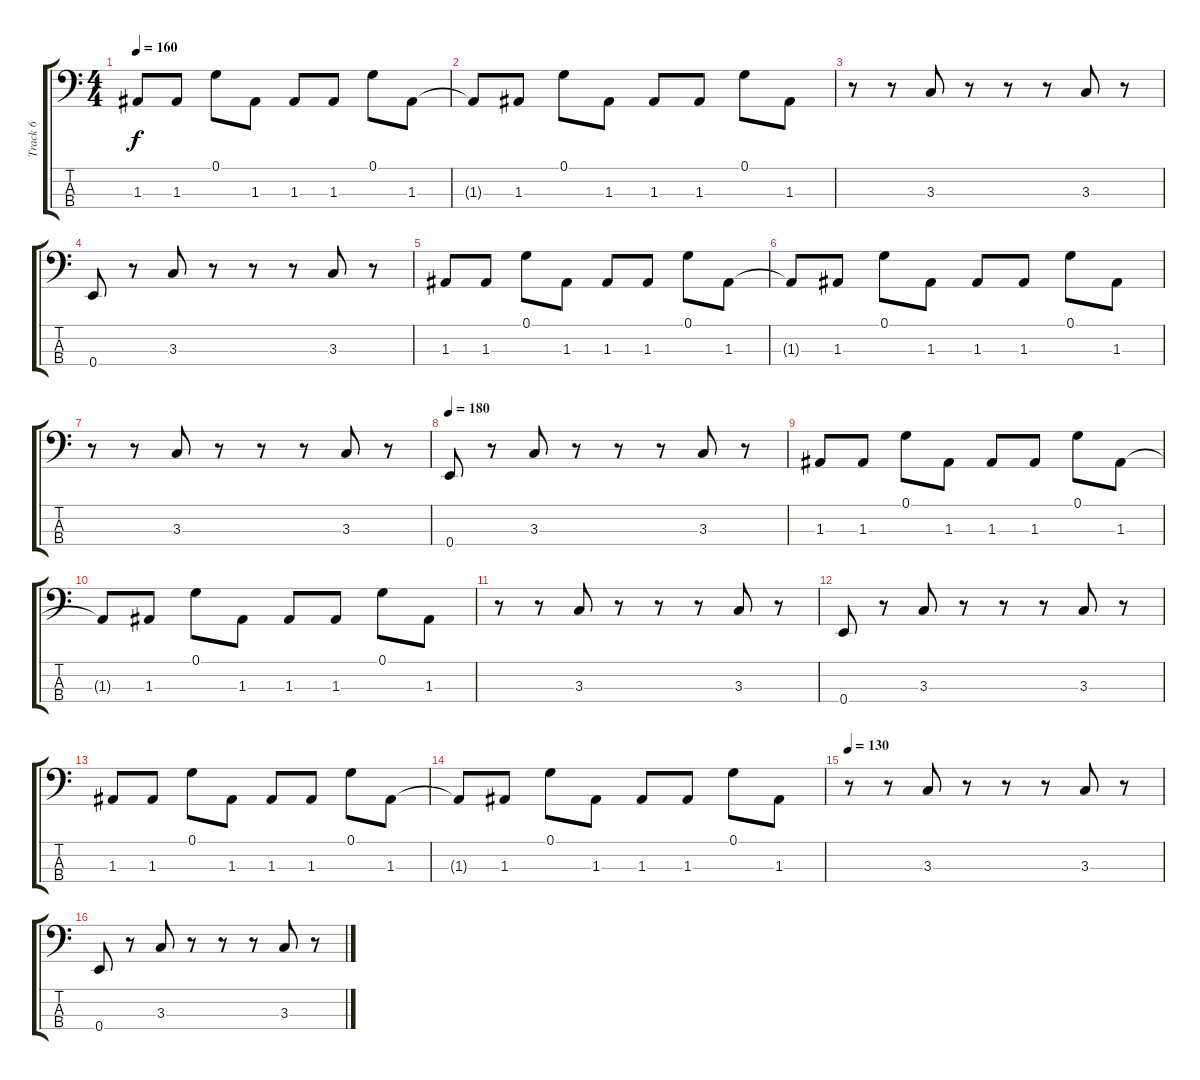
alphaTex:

\track ("Track 6" "Track 6") {instrument electricbasspick}
\staff {score tabs}
\tuning (G2 D2 A1 E1) {hide}
\ts (4 4)
\tempo 160
\clef f4
\ks c
1.3.8{dy f} 1.3.8 0.1.8 1.3.8 1.3.8 1.3.8 0.1.8 1.3.8 |
1.3{t}.8 1.3.8 0.1.8 1.3.8 1.3.8 1.3.8 0.1.8 1.3.8 |
r.8 r.8 3.3.8 r.8 r.8 r.8 3.3.8 r.8 |
0.4.8 r.8 3.3.8 r.8 r.8 r.8 3.3.8 r.8 |
1.3.8 1.3.8 0.1.8 1.3.8 1.3.8 1.3.8 0.1.8 1.3.8 |
1.3{t}.8 1.3.8 0.1.8 1.3.8 1.3.8 1.3.8 0.1.8 1.3.8 |
r.8 r.8 3.3.8 r.8 r.8 r.8 3.3.8 r.8 |
\tempo 180
0.4.8 r.8 3.3.8 r.8 r.8 r.8 3.3.8 r.8 |
1.3.8 1.3.8 0.1.8 1.3.8 1.3.8 1.3.8 0.1.8 1.3.8 |
1.3{t}.8 1.3.8 0.1.8 1.3.8 1.3.8 1.3.8 0.1.8 1.3.8 |
r.8 r.8 3.3.8 r.8 r.8 r.8 3.3.8 r.8 |
0.4.8 r.8 3.3.8 r.8 r.8 r.8 3.3.8 r.8 |
1.3.8 1.3.8 0.1.8 1.3.8 1.3.8 1.3.8 0.1.8 1.3.8 |
1.3{t}.8 1.3.8 0.1.8 1.3.8 1.3.8 1.3.8 0.1.8 1.3.8 |
\tempo 130
r.8 r.8 3.3.8 r.8 r.8 r.8 3.3.8 r.8 |
0.4.8 r.8 3.3.8 r.8 r.8 r.8 3.3.8 r.8
